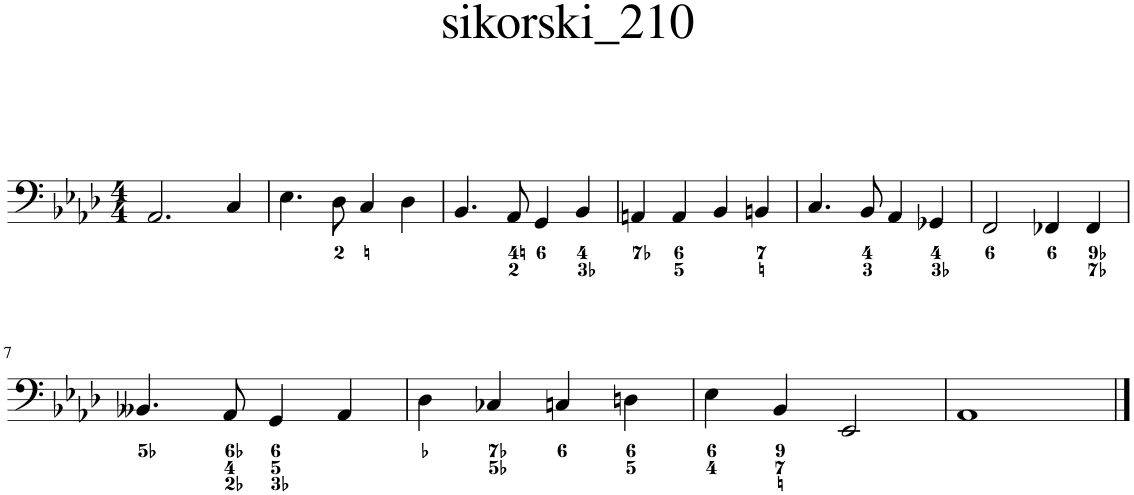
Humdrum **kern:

**kern
*part1
*staff1
*I"Piano
*I'Pno.
*clefF4
*k[b-e-a-d-]
*M4/4
=1
2.AA-/
4C/
=2
4.E-\
8D-\
4C/
4D-\
=3
4.BB-/
8AA-/
4GG/
4BB-/
=4
4AAn/
4AA/
4BB-/
4BBn/
=5
4.C/
8BB-/
4AA-/
4GG-X/
=6
2FF/
4FF-X/
4FF-/
!!LO:LB:g=z
=7
4.BB--X/
8AA-/
4GG/
4AA-/
=8
4D-\
4C-X/
4Cn/
4Dn\
=9
4E-\
4BB-/
2EE-/
=10
1AA-
==
*-
